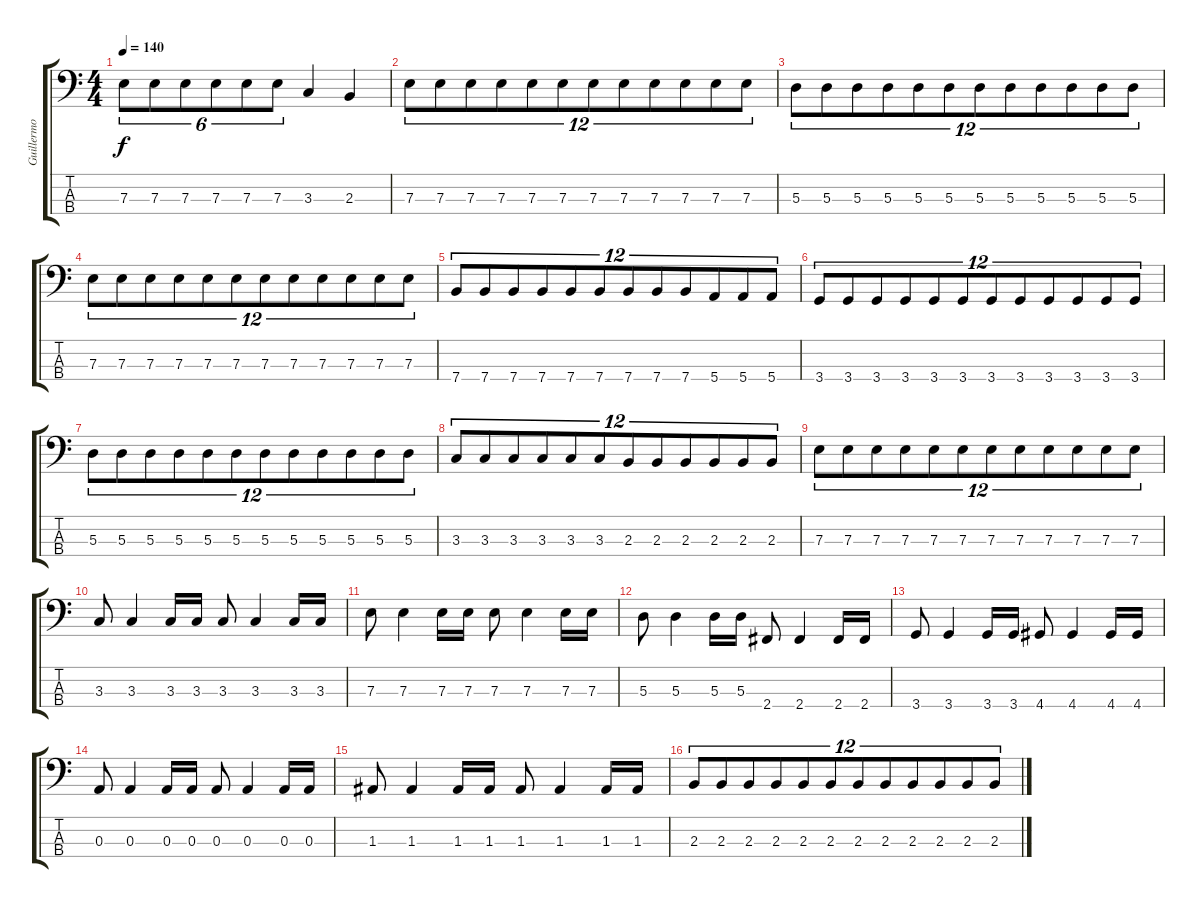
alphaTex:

\track ("Guillermo Sánchez" "Guillermo ") {instrument electricbasspick}
\staff {score tabs}
\tuning (G2 D2 A1 E1) {hide}
\ts (4 4)
\tempo 140
\clef f4
\ks c
7.3.8{tu (6 4) dy f} 7.3.8{tu (6 4)} 7.3.8{tu (6 4)} 7.3.8{tu (6 4)} 7.3.8{tu (6 4)} 7.3.8{tu (6 4)} 3.3.4 2.3.4 |
7.3.8{tu (12 8)} 7.3.8{tu (12 8)} 7.3.8{tu (12 8)} 7.3.8{tu (12 8)} 7.3.8{tu (12 8)} 7.3.8{tu (12 8)} 7.3.8{tu (12 8)} 7.3.8{tu (12 8)} 7.3.8{tu (12 8)} 7.3.8{tu (12 8)} 7.3.8{tu (12 8)} 7.3.8{tu (12 8)} |
5.3.8{tu (12 8)} 5.3.8{tu (12 8)} 5.3.8{tu (12 8)} 5.3.8{tu (12 8)} 5.3.8{tu (12 8)} 5.3.8{tu (12 8)} 5.3.8{tu (12 8)} 5.3.8{tu (12 8)} 5.3.8{tu (12 8)} 5.3.8{tu (12 8)} 5.3.8{tu (12 8)} 5.3.8{tu (12 8)} |
7.3.8{tu (12 8)} 7.3.8{tu (12 8)} 7.3.8{tu (12 8)} 7.3.8{tu (12 8)} 7.3.8{tu (12 8)} 7.3.8{tu (12 8)} 7.3.8{tu (12 8)} 7.3.8{tu (12 8)} 7.3.8{tu (12 8)} 7.3.8{tu (12 8)} 7.3.8{tu (12 8)} 7.3.8{tu (12 8)} |
7.4.8{tu (12 8)} 7.4.8{tu (12 8)} 7.4.8{tu (12 8)} 7.4.8{tu (12 8)} 7.4.8{tu (12 8)} 7.4.8{tu (12 8)} 7.4.8{tu (12 8)} 7.4.8{tu (12 8)} 7.4.8{tu (12 8)} 5.4.8{tu (12 8)} 5.4.8{tu (12 8)} 5.4.8{tu (12 8)} |
3.4.8{tu (12 8)} 3.4.8{tu (12 8)} 3.4.8{tu (12 8)} 3.4.8{tu (12 8)} 3.4.8{tu (12 8)} 3.4.8{tu (12 8)} 3.4.8{tu (12 8)} 3.4.8{tu (12 8)} 3.4.8{tu (12 8)} 3.4.8{tu (12 8)} 3.4.8{tu (12 8)} 3.4.8{tu (12 8)} |
5.3.8{tu (12 8)} 5.3.8{tu (12 8)} 5.3.8{tu (12 8)} 5.3.8{tu (12 8)} 5.3.8{tu (12 8)} 5.3.8{tu (12 8)} 5.3.8{tu (12 8)} 5.3.8{tu (12 8)} 5.3.8{tu (12 8)} 5.3.8{tu (12 8)} 5.3.8{tu (12 8)} 5.3.8{tu (12 8)} |
3.3.8{tu (12 8)} 3.3.8{tu (12 8)} 3.3.8{tu (12 8)} 3.3.8{tu (12 8)} 3.3.8{tu (12 8)} 3.3.8{tu (12 8)} 2.3.8{tu (12 8)} 2.3.8{tu (12 8)} 2.3.8{tu (12 8)} 2.3.8{tu (12 8)} 2.3.8{tu (12 8)} 2.3.8{tu (12 8)} |
7.3.8{tu (12 8)} 7.3.8{tu (12 8)} 7.3.8{tu (12 8)} 7.3.8{tu (12 8)} 7.3.8{tu (12 8)} 7.3.8{tu (12 8)} 7.3.8{tu (12 8)} 7.3.8{tu (12 8)} 7.3.8{tu (12 8)} 7.3.8{tu (12 8)} 7.3.8{tu (12 8)} 7.3.8{tu (12 8)} |
3.3.8 3.3.4 3.3.16 3.3.16 3.3.8 3.3.4 3.3.16 3.3.16 |
7.3.8 7.3.4 7.3.16 7.3.16 7.3.8 7.3.4 7.3.16 7.3.16 |
5.3.8 5.3.4 5.3.16 5.3.16 2.4.8 2.4.4 2.4.16 2.4.16 |
3.4.8 3.4.4 3.4.16 3.4.16 4.4.8 4.4.4 4.4.16 4.4.16 |
0.3.8 0.3.4 0.3.16 0.3.16 0.3.8 0.3.4 0.3.16 0.3.16 |
1.3.8 1.3.4 1.3.16 1.3.16 1.3.8 1.3.4 1.3.16 1.3.16 |
2.3.8{tu (12 8)} 2.3.8{tu (12 8)} 2.3.8{tu (12 8)} 2.3.8{tu (12 8)} 2.3.8{tu (12 8)} 2.3.8{tu (12 8)} 2.3.8{tu (12 8)} 2.3.8{tu (12 8)} 2.3.8{tu (12 8)} 2.3.8{tu (12 8)} 2.3.8{tu (12 8)} 2.3.8{tu (12 8)}
